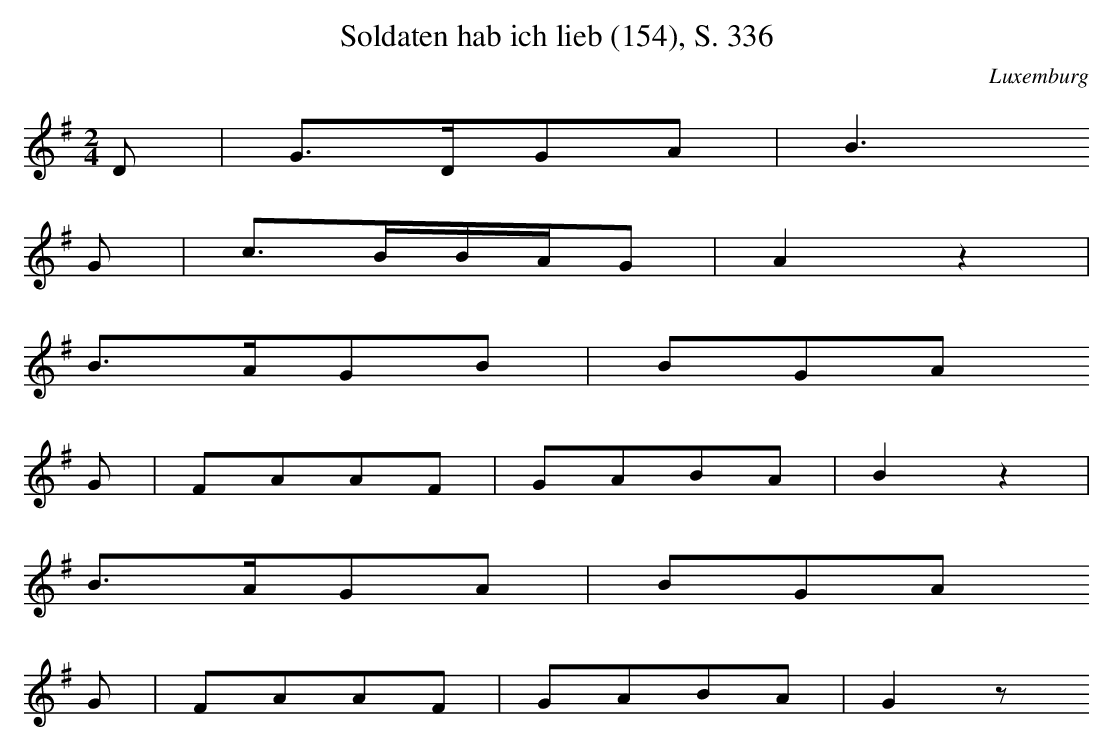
X:1
T: Soldaten hab ich lieb (154), S. 336
O: Luxemburg
M: 2/4
L: 1/16
K: G
D2 | G3DG2A2 | B6
G2 | c3BBAG2 | A4z4 |
B3AG2B2 | B2G2A2
G2 | F2A2A2F2 | G2A2B2A2 | B4z4 |
B3AG2A2 | B2G2A2
G2 | F2A2A2F2 | G2A2B2A2 | G4z2
